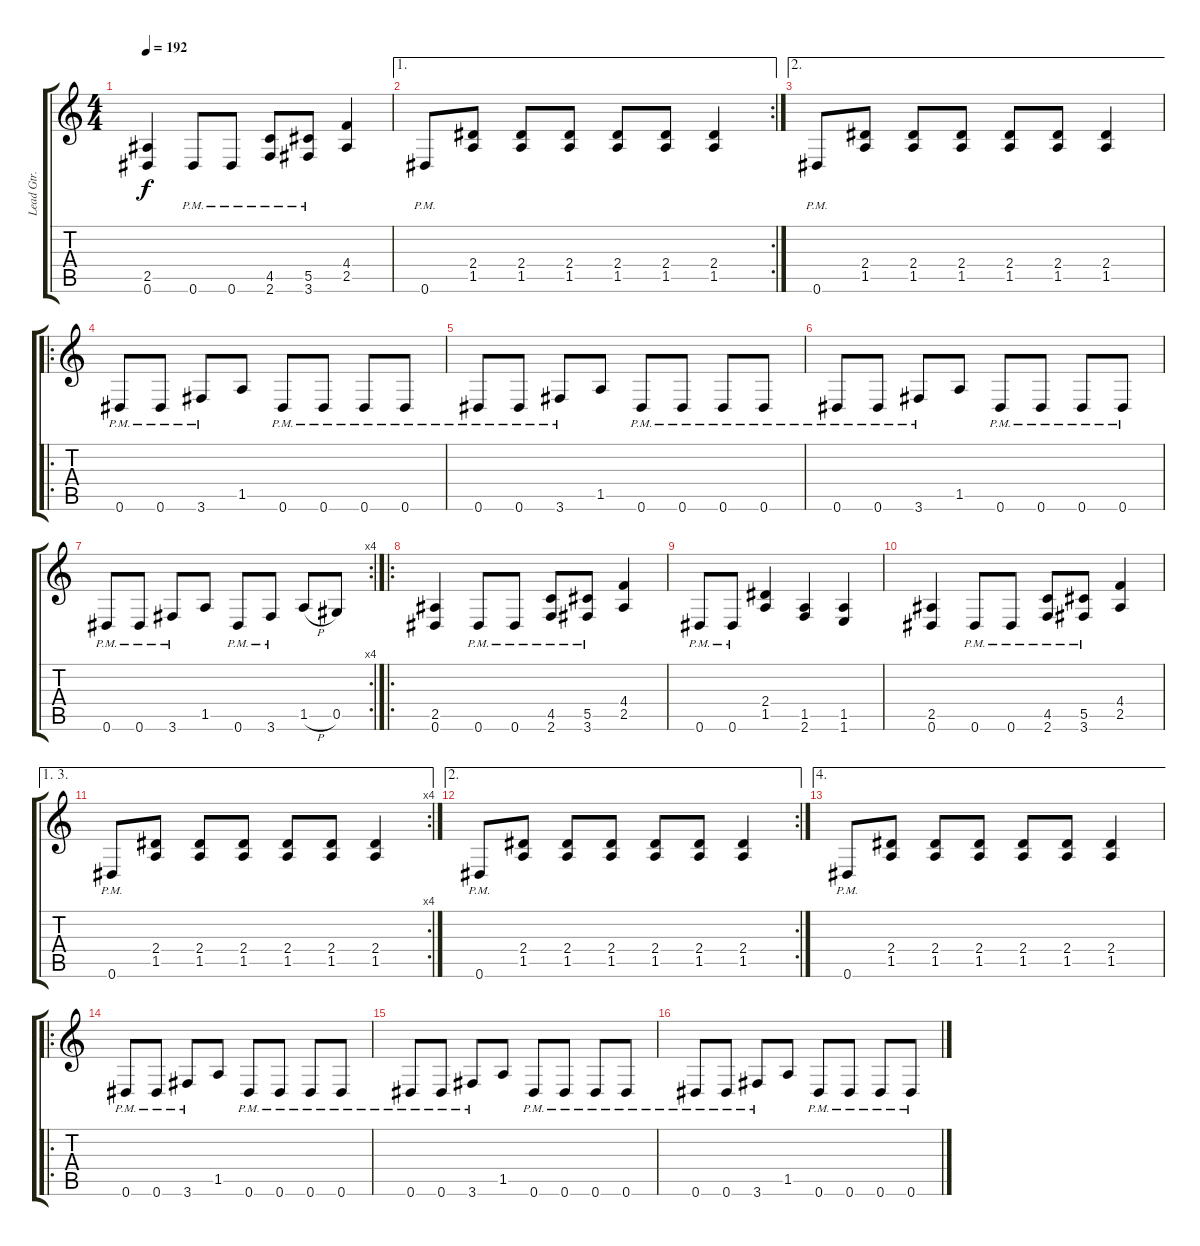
\track ("Lead Gtr." "Lead Gtr.") {instrument distortionguitar}
\staff {score tabs}
\tuning (Eb4 Bb3 Gb3 Db3 Ab2 Eb2) {hide}
\ts (4 4)
\tempo 192
\clef g2
\ks c
(2.5 0.6).4{dy f} 0.6{pm}.8 0.6{pm}.8 (4.5{pm} 2.6{pm}).8 (5.5{pm} 3.6{pm}).8 (4.4 2.5).4 |
\ae 1
\rc 2
0.6{pm}.8 (2.4 1.5).8 (2.4 1.5).8 (2.4 1.5).8 (2.4 1.5).8 (2.4 1.5).8 (2.4 1.5).4 |
\ae 2
0.6{pm}.8 (2.4 1.5).8 (2.4 1.5).8 (2.4 1.5).8 (2.4 1.5).8 (2.4 1.5).8 (2.4 1.5).4 |
\ro
0.6{pm}.8 0.6{pm}.8 3.6{pm}.8 1.5.8 0.6{pm}.8 0.6{pm}.8 0.6{pm}.8 0.6{pm}.8 |
0.6{pm}.8 0.6{pm}.8 3.6{pm}.8 1.5.8 0.6{pm}.8 0.6{pm}.8 0.6{pm}.8 0.6{pm}.8 |
0.6{pm}.8 0.6{pm}.8 3.6{pm}.8 1.5.8 0.6{pm}.8 0.6{pm}.8 0.6{pm}.8 0.6{pm}.8 |
\rc 4
0.6{pm}.8 0.6{pm}.8 3.6{pm}.8 1.5.8 0.6{pm}.8 3.6{pm}.8 1.5{h}.8 0.5.8 |
\ro
(2.5 0.6).4 0.6{pm}.8 0.6{pm}.8 (4.5{pm} 2.6{pm}).8 (5.5{pm} 3.6{pm}).8 (4.4 2.5).4 |
0.6{pm}.8 0.6{pm}.8 (2.4 1.5).4 (1.5 2.6).4 (1.5 1.6).4 |
(2.5 0.6).4 0.6{pm}.8 0.6{pm}.8 (4.5{pm} 2.6{pm}).8 (5.5{pm} 3.6{pm}).8 (4.4 2.5).4 |
\ae (1 3)
\rc 4
0.6{pm}.8 (2.4 1.5).8 (2.4 1.5).8 (2.4 1.5).8 (2.4 1.5).8 (2.4 1.5).8 (2.4 1.5).4 |
\ae 2
\rc 2
0.6{pm}.8 (2.4 1.5).8 (2.4 1.5).8 (2.4 1.5).8 (2.4 1.5).8 (2.4 1.5).8 (2.4 1.5).4 |
\ae 4
0.6{pm}.8 (2.4 1.5).8 (2.4 1.5).8 (2.4 1.5).8 (2.4 1.5).8 (2.4 1.5).8 (2.4 1.5).4 |
\ro
0.6{pm}.8 0.6{pm}.8 3.6{pm}.8 1.5.8 0.6{pm}.8 0.6{pm}.8 0.6{pm}.8 0.6{pm}.8 |
0.6{pm}.8 0.6{pm}.8 3.6{pm}.8 1.5.8 0.6{pm}.8 0.6{pm}.8 0.6{pm}.8 0.6{pm}.8 |
0.6{pm}.8 0.6{pm}.8 3.6{pm}.8 1.5.8 0.6{pm}.8 0.6{pm}.8 0.6{pm}.8 0.6{pm}.8
